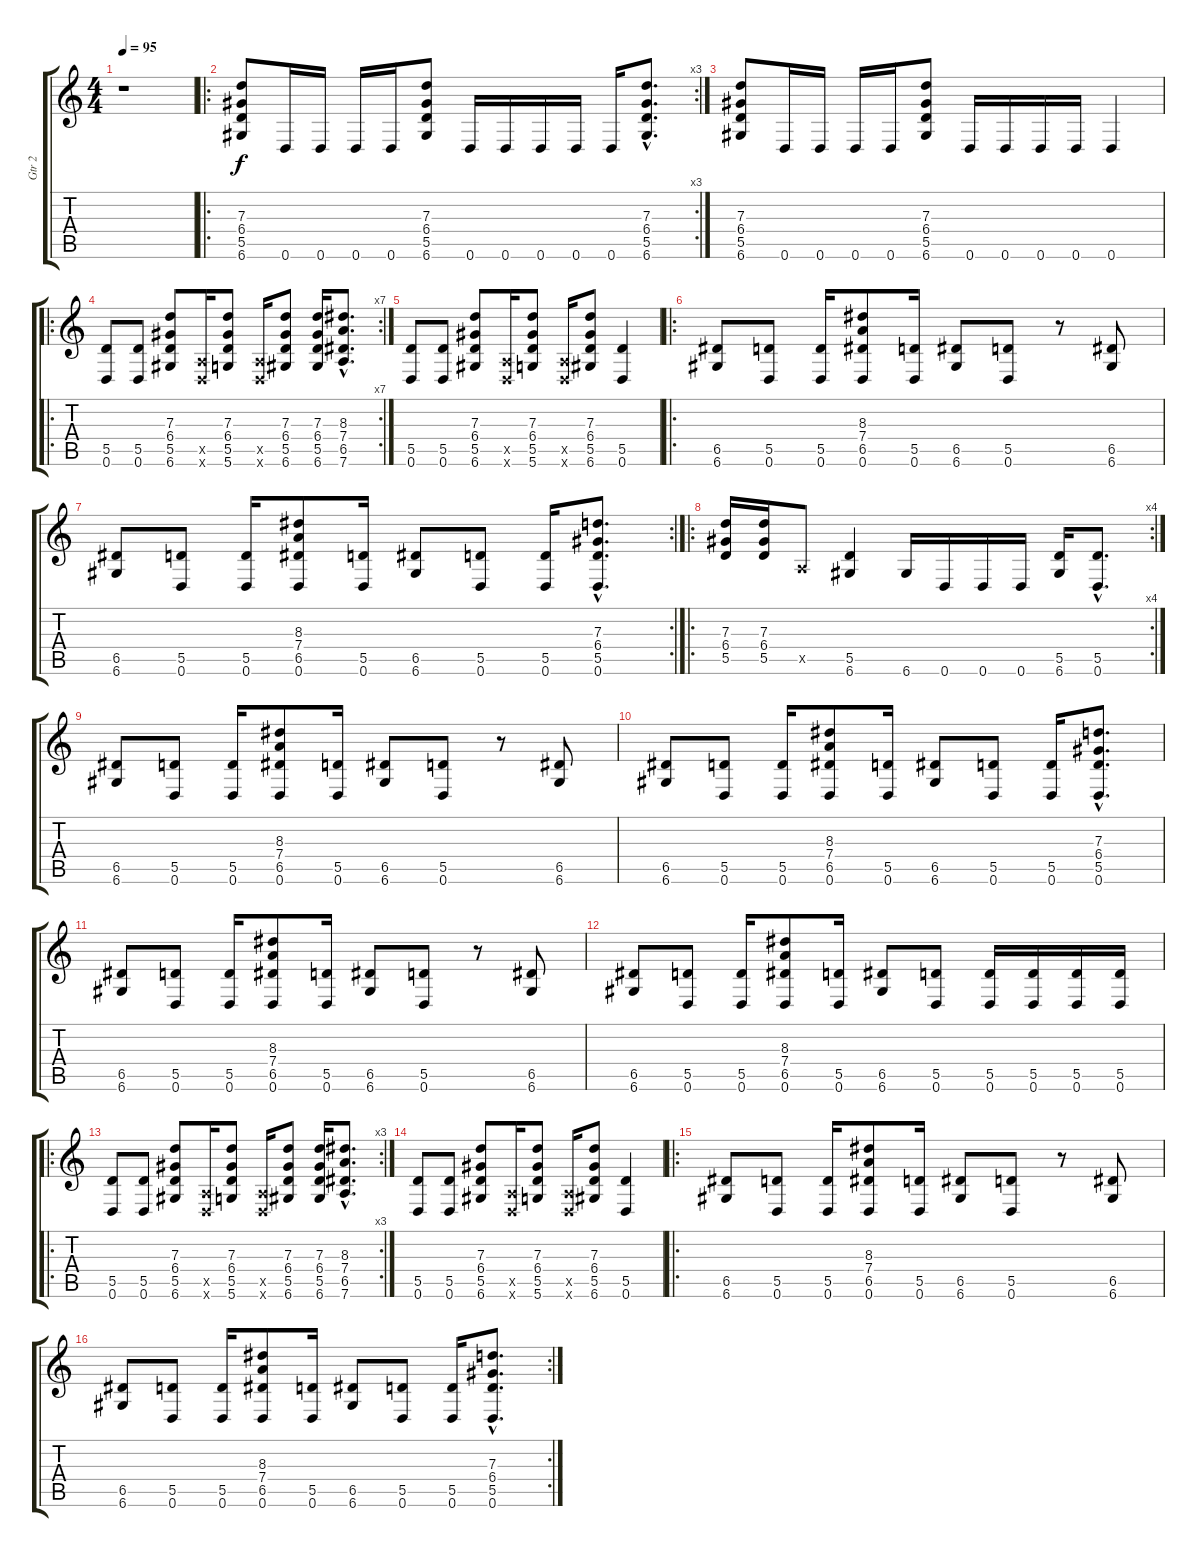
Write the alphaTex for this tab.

\track ("Gtr 2" "Gtr 2") {instrument distortionguitar}
\staff {score tabs}
\tuning (E4 B3 G3 D3 A2 D2) {hide}
\ts (4 4)
\tempo 95
\clef g2
\ks c
r.1{dy f instrument distortionguitar} |
\ro
\rc 3
(7.3 6.4 5.5 6.6).8 0.6.16 0.6.16 0.6.16 0.6.16 (7.3 6.4 5.5 6.6).8 0.6.16 0.6.16 0.6.16 0.6.16 0.6.16 (7.3{hac} 6.4{hac} 5.5{hac} 6.6{hac}).8{d} |
(7.3 6.4 5.5 6.6).8 0.6.16 0.6.16 0.6.16 0.6.16 (7.3 6.4 5.5 6.6).8 0.6.16 0.6.16 0.6.16 0.6.16 0.6.4 |
\ro
\rc 7
(5.5 0.6).8 (5.5 0.6).8 (7.3 6.4 5.5 6.6).8 (0.5{x} 0.6{x}).16 (7.3 6.4 5.5 5.6).8 (0.5{x} 0.6{x}).16 (7.3 6.4 5.5 6.6).8 (7.3 6.4 5.5 6.6).16 (8.3{hac} 7.4{hac} 6.5{hac} 7.6{hac}).8{d} |
(5.5 0.6).8 (5.5 0.6).8 (7.3 6.4 5.5 6.6).8 (0.5{x} 0.6{x}).16 (7.3 6.4 5.5 5.6).8 (0.5{x} 0.6{x}).16 (7.3 6.4 5.5 6.6).8 (5.5 0.6).4 |
\ro
(6.5 6.6).8 (5.5 0.6).8 (5.5 0.6).16 (8.3 7.4 6.5 0.6).8 (5.5 0.6).16 (6.5 6.6).8 (5.5 0.6).8 r.8 (6.5 6.6).8 |
\rc 2
(6.5 6.6).8 (5.5 0.6).8 (5.5 0.6).16 (8.3 7.4 6.5 0.6).8 (5.5 0.6).16 (6.5 6.6).8 (5.5 0.6).8 (5.5 0.6).16 (7.3{hac} 6.4{hac} 5.5{hac} 0.6{hac}).8{d} |
\ro
\rc 4
(7.3 6.4 5.5).16 (7.3 6.4 5.5).16 0.5{x}.8 (5.5 6.6).4 6.6.16 0.6.16 0.6.16 0.6.16 (5.5 6.6).16 (5.5{hac} 0.6{hac}).8{d} |
(6.5 6.6).8 (5.5 0.6).8 (5.5 0.6).16 (8.3 7.4 6.5 0.6).8 (5.5 0.6).16 (6.5 6.6).8 (5.5 0.6).8 r.8 (6.5 6.6).8 |
(6.5 6.6).8 (5.5 0.6).8 (5.5 0.6).16 (8.3 7.4 6.5 0.6).8 (5.5 0.6).16 (6.5 6.6).8 (5.5 0.6).8 (5.5 0.6).16 (7.3{hac} 6.4{hac} 5.5{hac} 0.6{hac}).8{d} |
(6.5 6.6).8 (5.5 0.6).8 (5.5 0.6).16 (8.3 7.4 6.5 0.6).8 (5.5 0.6).16 (6.5 6.6).8 (5.5 0.6).8 r.8 (6.5 6.6).8 |
(6.5 6.6).8 (5.5 0.6).8 (5.5 0.6).16 (8.3 7.4 6.5 0.6).8 (5.5 0.6).16 (6.5 6.6).8 (5.5 0.6).8 (5.5 0.6).16 (5.5 0.6).16 (5.5 0.6).16 (5.5 0.6).16 |
\ro
\rc 3
(5.5 0.6).8 (5.5 0.6).8 (7.3 6.4 5.5 6.6).8 (0.5{x} 0.6{x}).16 (7.3 6.4 5.5 5.6).8 (0.5{x} 0.6{x}).16 (7.3 6.4 5.5 6.6).8 (7.3 6.4 5.5 6.6).16 (8.3{hac} 7.4{hac} 6.5{hac} 7.6{hac}).8{d} |
(5.5 0.6).8 (5.5 0.6).8 (7.3 6.4 5.5 6.6).8 (0.5{x} 0.6{x}).16 (7.3 6.4 5.5 5.6).8 (0.5{x} 0.6{x}).16 (7.3 6.4 5.5 6.6).8 (5.5 0.6).4 |
\ro
(6.5 6.6).8 (5.5 0.6).8 (5.5 0.6).16 (8.3 7.4 6.5 0.6).8 (5.5 0.6).16 (6.5 6.6).8 (5.5 0.6).8 r.8 (6.5 6.6).8 |
\rc 2
(6.5 6.6).8 (5.5 0.6).8 (5.5 0.6).16 (8.3 7.4 6.5 0.6).8 (5.5 0.6).16 (6.5 6.6).8 (5.5 0.6).8 (5.5 0.6).16 (7.3{hac} 6.4{hac} 5.5{hac} 0.6{hac}).8{d}
